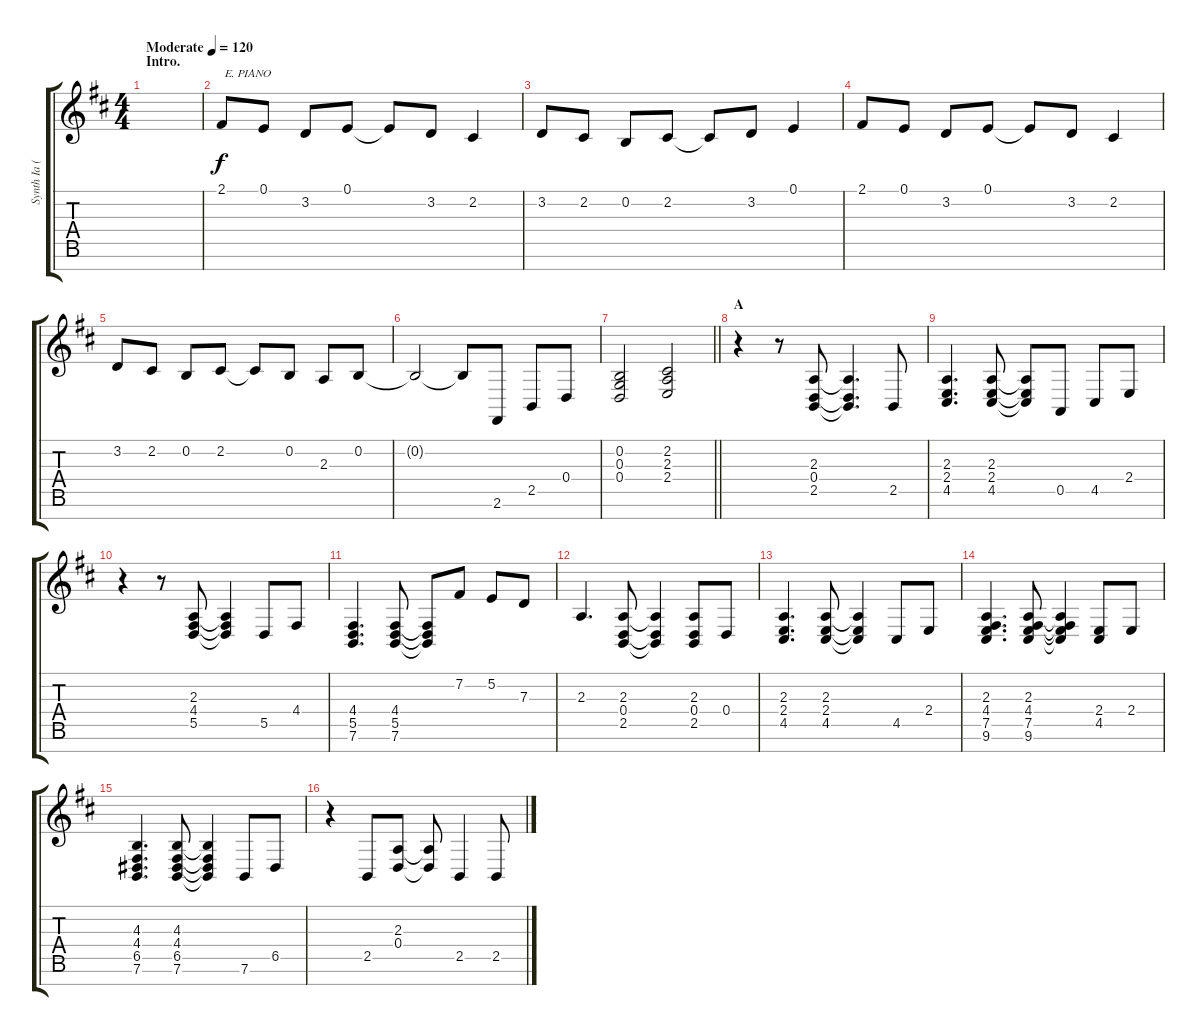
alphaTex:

\track ("Synth Ia (Kotobuki Tsumugi)" "Synth Ia (") {instrument electricgrandpiano}
\staff {score tabs}
\tuning (E4 B3 G3 D3 A2 E2 B1) {hide}
\ts (4 4)
\section ("" "Intro.")
\tempo (120 "Moderate")
\clef g2
\ks d
|
2.1.8{txt " E. PIANO"} 0.1.8 3.2.8 0.1.8 0.1{t}.8 3.2.8 2.2.4 |
3.2.8 2.2.8 0.2.8 2.2.8 2.2{t}.8 3.2.8 0.1.4 |
2.1.8 0.1.8 3.2.8 0.1.8 0.1{t}.8 3.2.8 2.2.4 |
3.2.8 2.2.8 0.2.8 2.2.8 2.2{t}.8 0.2.8 2.3.8 0.2.8 |
0.2{t}.2 0.2{t}.8 2.6.8 2.5.8 0.4.8 |
\barLineRight lightlight
(0.2 0.3 0.4).2 (2.2 2.3 2.4).2 |
\section ("" "A")
r.4 r.8 (2.3 0.4 2.5).8 (2.3{t} 0.4{t} 2.5{t}).4{d} 2.5.8 |
(2.3 2.4 4.5).4{d} (2.3 2.4 4.5).8 (2.3{t} 2.4{t} 4.5{t}).8 0.5.8 4.5.8 2.4.8 |
r.4 r.8 (2.3 4.4 5.5).8 (2.3{t} 4.4{t} 5.5{t}).4 5.5.8 4.4.8 |
(4.4 5.5 7.6).4{d} (4.4 5.5 7.6).8 (4.4{t} 5.5{t} 7.6{t}).8 7.2.8 5.2.8 7.3.8 |
2.3.4{d} (2.3 0.4 2.5).8 (2.3{t} 0.4{t} 2.5{t}).4 (2.3 0.4 2.5).8 0.4.8 |
(2.3 2.4 4.5).4{d} (2.3 2.4 4.5).8 (2.3{t} 2.4{t} 4.5{t}).4 4.5.8 2.4.8 |
(2.3 4.4 7.5 9.6).4{d} (2.3 4.4 7.5 9.6).8 (2.3{t} 4.4{t} 7.5{t} 9.6{t}).4 (2.4 4.5).8 2.4.8 |
(4.3 4.4 6.5 7.6).4{d} (4.3 4.4 6.5 7.6).8 (4.3{t} 4.4{t} 6.5{t} 7.6{t}).4 7.6.8 6.5.8 |
r.4 2.5.8 (2.3 0.4).8 (2.3{t} 0.4{t}).8 2.5.4 2.5.8
